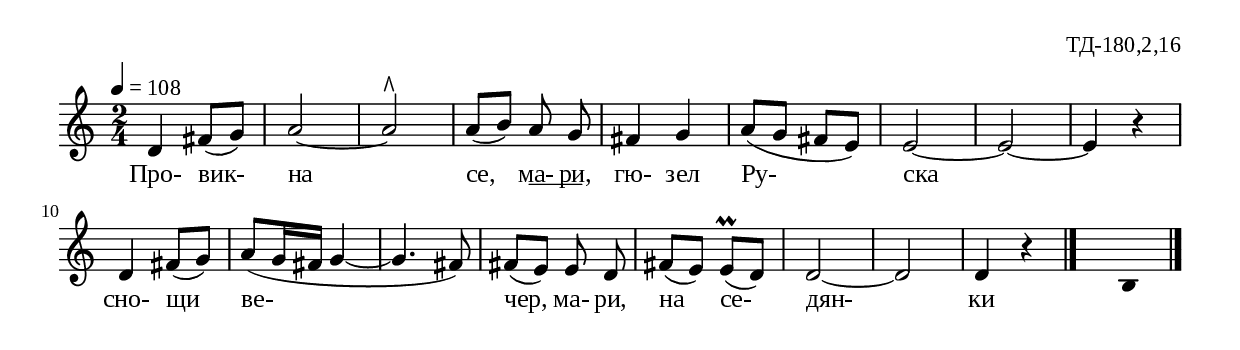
%{
td_180_2_16
%}

\include "td-preamble.ly"

\score {
\relative c' {
\tempo 4 = 108
%\cadenzaOn
\time 2/4
d4 fis8[( g]) | a2~ | a^\rtoe | a8[( b]) a g\noBeam | fis4 g | a8[( g] fis[ e]) |
e2~ | e~ | e4 r | 
d4 fis8[( g]) | a8[( g16 fis] g4~ | g4. fis8) | fis[( e]) e d\noBeam |
fis8[( e]) e\prall[( d]) | d2~ | d | d4 r
 \bar "|." 
s4 \fixB b
 \bar "|."  
}
\addlyrics { Про- вик- на се, 
ма- \startTextSpan ри, \stopTextSpan
гю- зел Ру- ска сно- щи ве- чер, ма- ри, на се- дян- ки }
%
\layout {
%   \context { 
%	    \Staff \remove "Time_signature_engraver" } 
  indent = #0
  line-width = 190\mm
  ragged-right=##f
   \context {
      \Lyrics
      \consists "Text_spanner_engraver"
      \override TextSpanner #'direction = #DOWN
      \override TextSpanner #'style = #'line    
      \override TextSpanner #'outside-staff-priority = ##f
      \override TextSpanner #'padding = #0.2 % sets the distance of the line from the lyrics
      \override TextSpanner #'bound-details =
      #`((left . ((Y . 0)
                  (padding . 0)
                  (attach-dir . ,LEFT)))
         (left-broken . ((end-on-note . #t)))
         (right . ((Y . 0)
                   (padding . 0)
                   (attach-dir . ,RIGHT))))
    }
}
%
\midi { 
	\context {
		\Score tempoWholesPerMinute = #(ly:make-moment 108 4)
		}
	}
}
%
\header{
  opus = "ТД-180,2,16"
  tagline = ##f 
}


